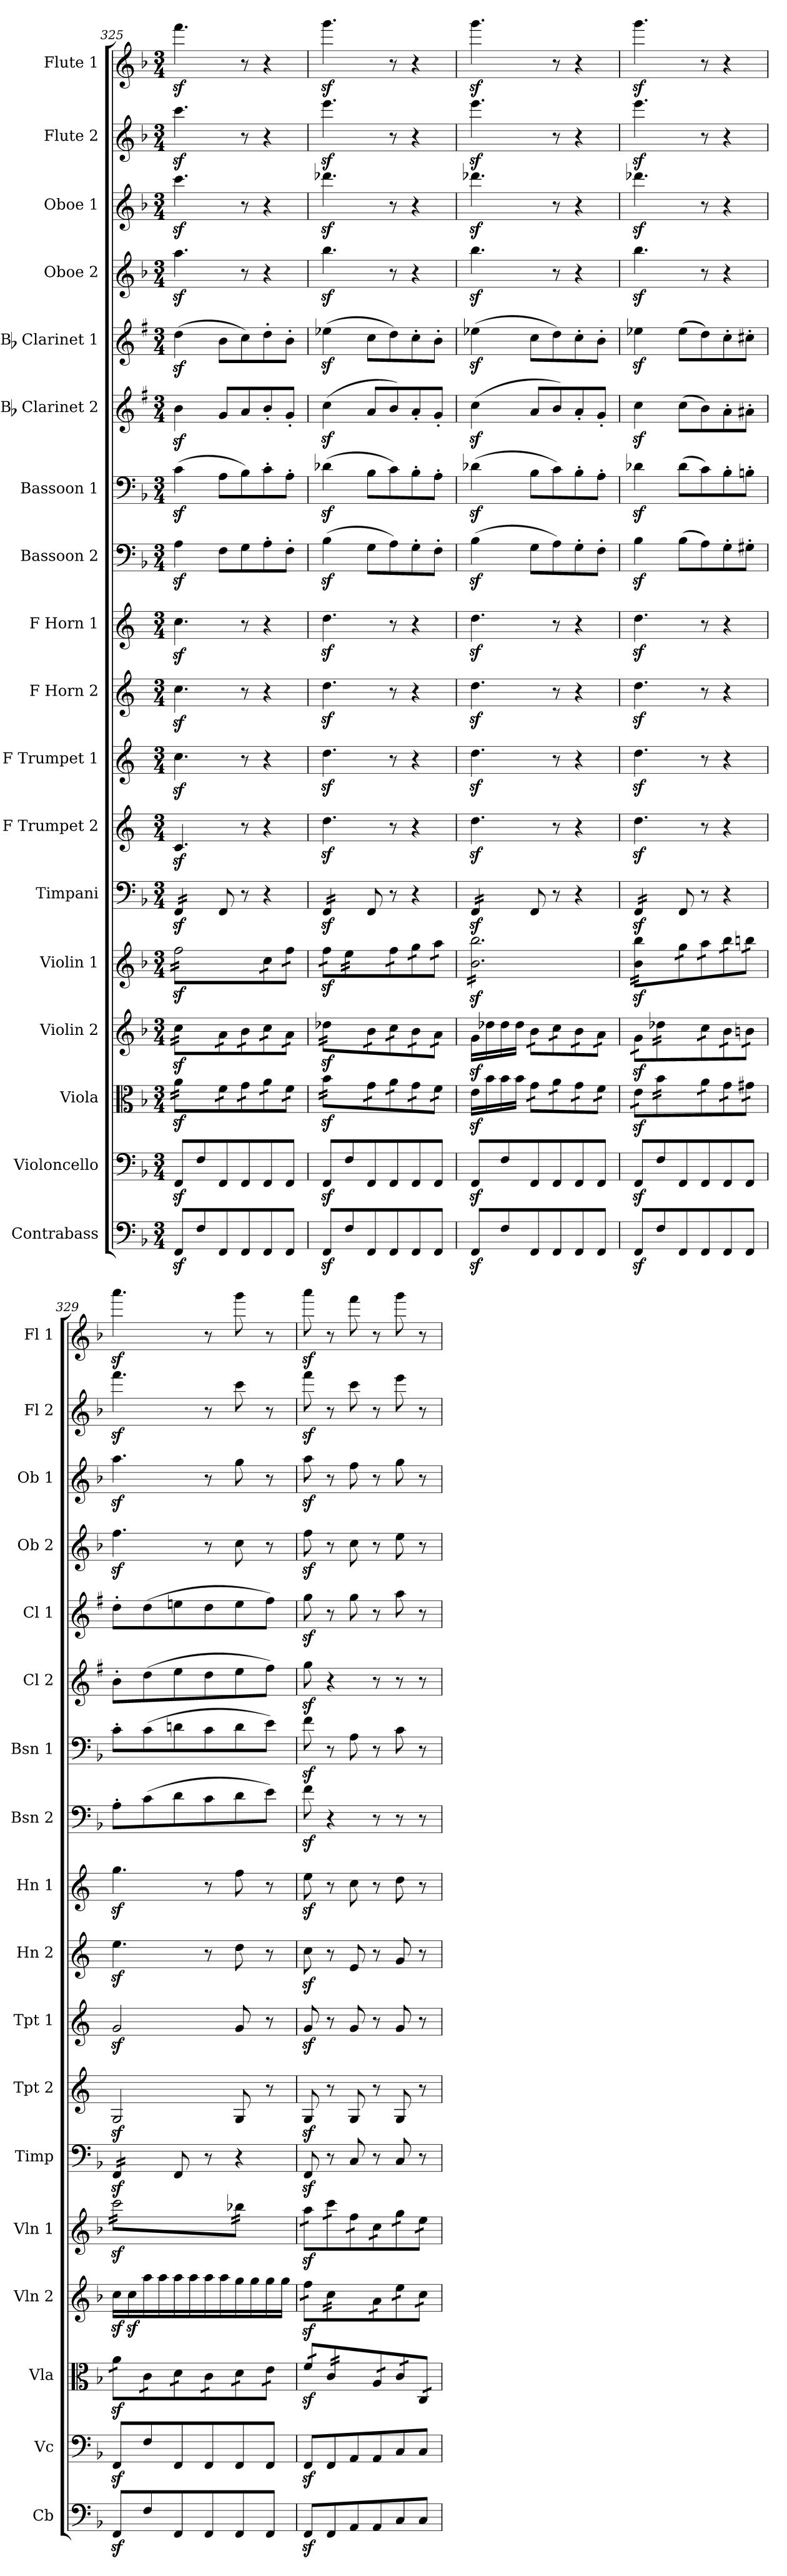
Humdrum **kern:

**kern	**kern	**kern	**kern	**kern	**kern	**kern	**kern	**kern	**kern	**kern	**kern	**kern	**kern	**kern	**kern	**kern	**kern
*part18	*part17	*part16	*part15	*part14	*part13	*part12	*part11	*part10	*part9	*part8	*part7	*part6	*part5	*part4	*part3	*part2	*part1
*staff18	*staff17	*staff16	*staff15	*staff14	*staff13	*staff12	*staff11	*staff10	*staff9	*staff8	*staff7	*staff6	*staff5	*staff4	*staff3	*staff2	*staff1
*I"Contrabass	*I"Violoncello	*I"Viola	*I"Violin 2	*I"Violin 1	*I"Timpani	*I"F Trumpet 2	*I"F Trumpet 1	*I"F Horn 2	*I"F Horn 1	*I"Bassoon 2	*I"Bassoon 1	*I"Bb Clarinet 2	*I"Bb Clarinet 1	*I"Oboe 2	*I"Oboe 1	*I"Flute 2	*I"Flute 1
*I'Cb	*I'Vc	*I'Vla	*I'Vln 2	*I'Vln 1	*I'Timp	*I'Tpt 2	*I'Tpt 1	*I'Hn 2	*I'Hn 1	*I'Bsn 2	*I'Bsn 1	*I'Cl 2	*I'Cl 1	*I'Ob 2	*I'Ob 1	*I'Fl 2	*I'Fl 1
*clefF4	*clefF4	*clefC3	*clefG2	*clefG2	*clefF4	*clefG2	*clefG2	*clefG2	*clefG2	*clefF4	*clefF4	*clefG2	*clefG2	*clefG2	*clefG2	*clefG2	*clefG2
*ITrd7c12	*	*	*	*	*	*ITrd-3c-5	*ITrd-3c-5	*ITrd4c7	*ITrd4c7	*	*	*ITrd1c2	*ITrd1c2	*	*	*	*
*k[b-]	*k[b-]	*k[b-]	*k[b-]	*k[b-]	*k[b-]	*k[b-]	*k[b-]	*k[b-]	*k[b-]	*k[b-]	*k[b-]	*k[b-]	*k[b-]	*k[b-]	*k[b-]	*k[b-]	*k[b-]
*M3/4	*M3/4	*M3/4	*M3/4	*M3/4	*M3/4	*M3/4	*M3/4	*M3/4	*M3/4	*M3/4	*M3/4	*M3/4	*M3/4	*M3/4	*M3/4	*M3/4	*M3/4
=325	=325	=325	=325	=325	=325	=325	=325	=325	=325	=325	=325	=325	=325	=325	=325	=325	=325
*	*	*tremolo	*	*	*	*	*	*	*	*	*	*	*	*	*	*	*
*	*	*	*tremolo	*	*	*	*	*	*	*	*	*	*	*	*	*	*
*	*	*	*	*tremolo	*	*	*	*	*	*	*	*	*	*	*	*	*
*	*	*	*	*	*tremolo	*	*	*	*	*	*	*	*	*	*	*	*
8FFFz</L	8FFz</L	16az<\LL	16ccz<\LL	16ffz<\LL	16FFz</LL	4.fz</	4.ffz<\	4.fz<\	4.fz<\	4Az<\	(4cz<\	4az<\	(4ccz<\	4.aaz<\	4.cccz<\	4.cccz<\	4.fffz<\
.	.	16az<\	16ccz<\	16ffz<\	16FFz</	.	.	.	.	.	.	.	.	.	.	.	.
8FF/	8F/	16a\	16cc\	16ff\	16FFz</	.	.	.	.	.	.	.	.	.	.	.	.
.	.	16a\	16cc\	16ff\	16FFz</JJ	.	.	.	.	.	.	.	.	.	.	.	.
*	*	*	*	*	*Xtremolo	*	*	*	*	*	*	*	*	*	*	*	*
8FFF/	8FF/	16f\	16a\	16ff\	8FF/	.	.	.	.	8F\L	8A\L	8f/L	8a\L	.	.	.	.
.	.	16f\	16a\	16ff\	.	.	.	.	.	.	.	.	.	.	.	.	.
8FFF/	8FF/	16g\	16b-\	16ff\	8r	8r	8r	8r	8r	8G\	8B-\)	8g/	8b-\)	8r	8r	8r	8r
.	.	16g\	16b-\	16ff\	.	.	.	.	.	.	.	.	.	.	.	.	.
8FFF/	8FF/	16a\	16cc\	16cc\	4r	4r	4r	4r	4r	8A'\	8c'\	8a'/	8cc'\	4r	4r	4r	4r
.	.	16a\	16cc\	16cc\	.	.	.	.	.	.	.	.	.	.	.	.	.
8FFF/J	8FF/J	16f\	16a\	16ff\	.	.	.	.	.	8F'\J	8A'\J	8f'/J	8a'\J	.	.	.	.
.	.	16f\JJ	16a\JJ	16ff\JJ	.	.	.	.	.	.	.	.	.	.	.	.	.
=326	=326	=326	=326	=326	=326	=326	=326	=326	=326	=326	=326	=326	=326	=326	=326	=326	=326
*	*	*	*	*	*tremolo	*	*	*	*	*	*	*	*	*	*	*	*
8FFFz</L	8FFz</L	16b-z<\LL	16dd-Xz<\LL	16ffz<\LL	16FFz</LL	4.ggz<\	4.ggz<\	4.gz<\	4.gz<\	(4B-z<\	(4d-Xz<\	(4b-z<\	(4dd-Xz<\	4.bb-z<\	4.ddd-Xz<\	4.eeez<\	4.gggz<\
.	.	16b-z<\	16dd-Xz<\	16ffz<\	16FFz</	.	.	.	.	.	.	.	.	.	.	.	.
8FF/	8F/	16b-\	16dd-\	16ee\	16FFz</	.	.	.	.	.	.	.	.	.	.	.	.
.	.	16b-\	16dd-\	16ee\	16FFz</JJ	.	.	.	.	.	.	.	.	.	.	.	.
*	*	*	*	*	*Xtremolo	*	*	*	*	*	*	*	*	*	*	*	*
8FFF/	8FF/	16g\	16b-\	16ee\	8FF/	.	.	.	.	8G\L	8B-\L	8g/L	8b-\L	.	.	.	.
.	.	16g\	16b-\	16ee\	.	.	.	.	.	.	.	.	.	.	.	.	.
8FFF/	8FF/	16a\	16cc\	16ff\	8r	8r	8r	8r	8r	8A\)	8c\)	8a/)	8cc\)	8r	8r	8r	8r
.	.	16a\	16cc\	16ff\	.	.	.	.	.	.	.	.	.	.	.	.	.
8FFF/	8FF/	16g\	16b-\	16gg\	4r	4r	4r	4r	4r	8G'\	8B-'\	8g'/	8b-'\	4r	4r	4r	4r
.	.	16g\	16b-\	16gg\	.	.	.	.	.	.	.	.	.	.	.	.	.
8FFF/J	8FF/J	16f\	16a\	16aa\	.	.	.	.	.	8F'\J	8A'\J	8f'/J	8a'\J	.	.	.	.
.	.	16f\JJ	16a\JJ	16aa\JJ	.	.	.	.	.	.	.	.	.	.	.	.	.
*	*	*	*Xtremolo	*	*	*	*	*	*	*	*	*	*	*	*	*	*
*	*	*Xtremolo	*	*	*	*	*	*	*	*	*	*	*	*	*	*	*
=327	=327	=327	=327	=327	=327	=327	=327	=327	=327	=327	=327	=327	=327	=327	=327	=327	=327
*	*	*	*	*	*tremolo	*	*	*	*	*	*	*	*	*	*	*	*
8FFFz</L	8FFz</L	16ez<\LL	16gz<\LL	16b-\z< 16bb-\z<LL	16FFz</LL	4.ggz<\	4.ggz<\	4.gz<\	4.gz<\	(4B-z<\	(4d-Xz<\	(4b-z<\	(4dd-Xz<\	4.bb-z<\	4.ddd-Xz<\	4.eeez<\	4.gggz<\
.	.	16b-\	16dd-X\	16b-\z< 16bb-\z<	16FFz</	.	.	.	.	.	.	.	.	.	.	.	.
8FF/	8F/	16b-\	16dd-\	16b-\ 16bb-\	16FFz</	.	.	.	.	.	.	.	.	.	.	.	.
.	.	16b-\JJ	16dd-\JJ	16b-\ 16bb-\	16FFz</JJ	.	.	.	.	.	.	.	.	.	.	.	.
*	*	*	*	*	*Xtremolo	*	*	*	*	*	*	*	*	*	*	*	*
*	*	*tremolo	*	*	*	*	*	*	*	*	*	*	*	*	*	*	*
*	*	*	*tremolo	*	*	*	*	*	*	*	*	*	*	*	*	*	*
8FFF/	8FF/	16g\LL	16b-\LL	16b-\ 16bb-\	8FF/	.	.	.	.	8G\L	8B-\L	8g/L	8b-\L	.	.	.	.
.	.	16g\	16b-\	16b-\ 16bb-\	.	.	.	.	.	.	.	.	.	.	.	.	.
8FFF/	8FF/	16a\	16cc\	16b-\ 16bb-\	8r	8r	8r	8r	8r	8A\)	8c\)	8a/)	8cc\)	8r	8r	8r	8r
.	.	16a\	16cc\	16b-\ 16bb-\	.	.	.	.	.	.	.	.	.	.	.	.	.
8FFF/	8FF/	16g\	16b-\	16b-\ 16bb-\	4r	4r	4r	4r	4r	8G'\	8B-'\	8g'/	8b-'\	4r	4r	4r	4r
.	.	16g\	16b-\	16b-\ 16bb-\	.	.	.	.	.	.	.	.	.	.	.	.	.
8FFF/J	8FF/J	16f\	16a\	16b-\ 16bb-\	.	.	.	.	.	8F'\J	8A'\J	8f'/J	8a'\J	.	.	.	.
.	.	16f\JJ	16a\JJ	16b-\ 16bb-\JJ	.	.	.	.	.	.	.	.	.	.	.	.	.
!!LO:PB:g=z
=328	=328	=328	=328	=328	=328	=328	=328	=328	=328	=328	=328	=328	=328	=328	=328	=328	=328
*	*	*	*	*	*tremolo	*	*	*	*	*	*	*	*	*	*	*	*
8FFFz</L	8FFz</L	16ez<\LL	16gz<\LL	16b-\z< 16bb-\z<LL	16FFz</LL	4.ggz<\	4.ggz<\	4.gz<\	4.gz<\	4B-z<\	4d-Xz<\	4b-z<\	4dd-Xz<\	4.bb-z<\	4.ddd-Xz<\	4.eeez<\	4.gggz<\
.	.	16ez<\	16gz<\	16b-\z< 16bb-\z<	16FFz</	.	.	.	.	.	.	.	.	.	.	.	.
8FF/	8F/	16b-\	16dd-X\	16b-\ 16bb-\	16FFz</	.	.	.	.	.	.	.	.	.	.	.	.
.	.	16b-\	16dd-X\	16b-\ 16bb-\	16FFz</JJ	.	.	.	.	.	.	.	.	.	.	.	.
*	*	*	*	*	*Xtremolo	*	*	*	*	*	*	*	*	*	*	*	*
8FFF/	8FF/	16b-\	16dd-\	16gg\	8FF/	.	.	.	.	(8B-\L	(8d-\L	(8b-\L	(8dd-\L	.	.	.	.
.	.	16b-\	16dd-\	16gg\	.	.	.	.	.	.	.	.	.	.	.	.	.
8FFF/	8FF/	16a\	16cc\	16aa\	8r	8r	8r	8r	8r	8A\)	8c\)	8a\)	8cc\)	8r	8r	8r	8r
.	.	16a\	16cc\	16aa\	.	.	.	.	.	.	.	.	.	.	.	.	.
8FFF/	8FF/	16g\	16b-\	16bb-\	4r	4r	4r	4r	4r	8G'\	8B-'\	8g'\	8b-'\	4r	4r	4r	4r
.	.	16g\	16b-\	16bb-\	.	.	.	.	.	.	.	.	.	.	.	.	.
8FFF/J	8FF/J	16g#X\	16bn\	16bbn\	.	.	.	.	.	8G#X'\J	8Bn'\J	8g#X'\J	8bn'\J	.	.	.	.
.	.	16g#X\JJ	16bn\JJ	16bbn\JJ	.	.	.	.	.	.	.	.	.	.	.	.	.
=329	=329	=329	=329	=329	=329	=329	=329	=329	=329	=329	=329	=329	=329	=329	=329	=329	=329
*	*	*	*	*	*tremolo	*	*	*	*	*	*	*	*	*	*	*	*
8FFFz</L	8FFz</L	16az<\LL	16ccz<\LL	16cccz<\LL	16FFz</LL	2cz</	2ccz</	4.az<\	4.ccz<\	8A'\L	8c'\L	8a'\L	8cc'\L	4.ffz<\	4.aaz<\	4.fffz<\	4.aaaz<\
.	.	16az<\	16ccz<\	16cccz<\	16FFz</	.	.	.	.	.	.	.	.	.	.	.	.
8FF/	8F/	16c\	16aa\	16ccc\	16FFz</	.	.	.	.	(8c\	(8c\	(8cc\	(8cc\	.	.	.	.
.	.	16c\	16aa\	16ccc\	16FFz</JJ	.	.	.	.	.	.	.	.	.	.	.	.
*	*	*	*	*	*Xtremolo	*	*	*	*	*	*	*	*	*	*	*	*
8FFF/	8FF/	16d\	16aa\	16ccc\	8FF/	.	.	.	.	8d\	8dn\	8dd\	8ddn\	.	.	.	.
.	.	16d\	16aa\	16ccc\	.	.	.	.	.	.	.	.	.	.	.	.	.
8FFF/	8FF/	16c\	16aa\	16ccc\	8r	.	.	8r	8r	8c\	8c\	8cc\	8cc\	8r	8r	8r	8r
.	.	16c\	16aa\	16ccc\	.	.	.	.	.	.	.	.	.	.	.	.	.
8FFF/	8FF/	16d\	16gg\	16bb-X\	4r	8c/	8cc/	8g\	8b-\	8d\	8d\	8dd\	8dd\	8cc\	8gg\	8ccc\	8ggg\
.	.	16d\	16gg\	16bb-X\	.	.	.	.	.	.	.	.	.	.	.	.	.
8FFF/J	8FF/J	16e\	16gg\	16bb-\	.	8r	8r	8r	8r	8e\J)	8e\J)	8ee\J)	8ee\J)	8r	8r	8r	8r
.	.	16e\JJ	16gg\JJ	16bb-\JJ	.	.	.	.	.	.	.	.	.	.	.	.	.
=330	=330	=330	=330	=330	=330	=330	=330	=330	=330	=330	=330	=330	=330	=330	=330	=330	=330
8FFFz</L	8FFz</L	16fz</LL	16ffz<\LL	16aaz<\LL	8FFz</	8cz</	8ccz</	8fz<\	8az<\	8fz<\	8fz<\	8ffz<\	8ffz<\	8ffz<\	8aaz<\	8fffz<\	8aaaz<\
.	.	16fz</	16ffz<\	16aaz<\	.	.	.	.	.	.	.	.	.	.	.	.	.
8FFF/	8FF/	16c/	16cc\	16ccc\	8r	8r	8r	8r	8r	4r	8r	4r	8r	8r	8r	8r	8r
.	.	16c/	16cc\	16ccc\	.	.	.	.	.	.	.	.	.	.	.	.	.
8AAA/	8AA/	16c/	16cc\	16ff\	8C/	8c/	8cc/	8A/	8f\	.	8A\	.	8ff\	8cc\	8ff\	8ccc\	8fff\
.	.	16c/	16cc\	16ff\	.	.	.	.	.	.	.	.	.	.	.	.	.
8AAA/	8AA/	16A/	16a\	16cc\	8r	8r	8r	8r	8r	8r	8r	8r	8r	8r	8r	8r	8r
.	.	16A/	16a\	16cc\	.	.	.	.	.	.	.	.	.	.	.	.	.
8CC/	8C/	16c/	16ee\	16gg\	8C/	8c/	8cc/	8c/	8g\	8r	8c\	8r	8gg\	8ee\	8gg\	8eee\	8ggg\
.	.	16c/	16ee\	16gg\	.	.	.	.	.	.	.	.	.	.	.	.	.
8CC/J	8C/J	16C/	16cc\	16ee\	8r	8r	8r	8r	8r	8r	8r	8r	8r	8r	8r	8r	8r
.	.	16C/JJ	16cc\JJ	16ee\JJ	.	.	.	.	.	.	.	.	.	.	.	.	.
*	*	*	*	*Xtremolo	*	*	*	*	*	*	*	*	*	*	*	*	*
*	*	*	*Xtremolo	*	*	*	*	*	*	*	*	*	*	*	*	*	*
*	*	*Xtremolo	*	*	*	*	*	*	*	*	*	*	*	*	*	*	*
=	=	=	=	=	=	=	=	=	=	=	=	=	=	=	=	=	=
*-	*-	*-	*-	*-	*-	*-	*-	*-	*-	*-	*-	*-	*-	*-	*-	*-	*-
